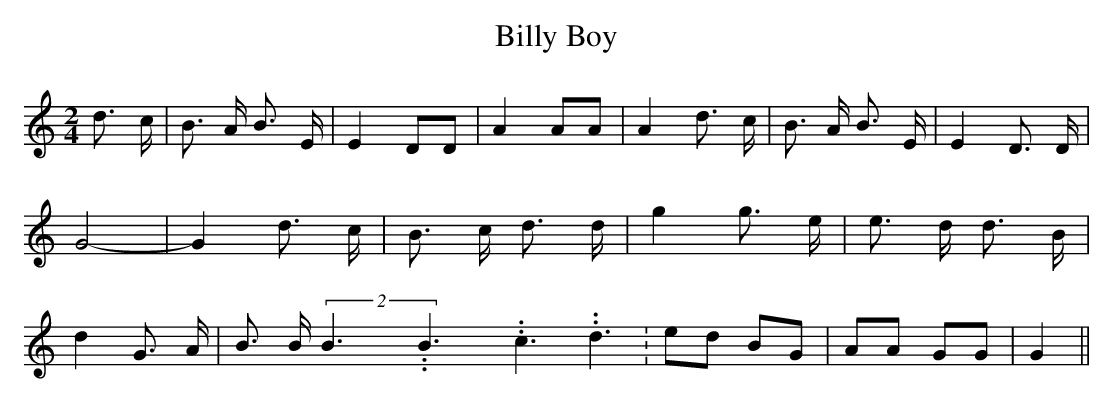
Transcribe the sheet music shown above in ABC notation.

X:1
T:Billy Boy
M:2/4
L:1/8
K:C
 d3/2 c/2| B3/2 A/2 B3/2 E/2| E2 DD| A2 AA| A2 d3/2 c/2| B3/2 A/2 B3/2 E/2|\
 E2 D3/2 D/2| G4-| G2 d3/2- c/2| B3/2 c/2 d3/2 d/2| g2 g3/2 e/2| e3/2 d/2 d3/2 B/2|\
 d2 G3/2 A/2| B3/2 B/2(2B3.99999962500005/5.99999925000009B3.99999962500005/5.99999925000009c3.99999962500005/5.99999925000009 d3.99999962500005/5.99999925000009|\
 ed BG| AA GG| G2||
